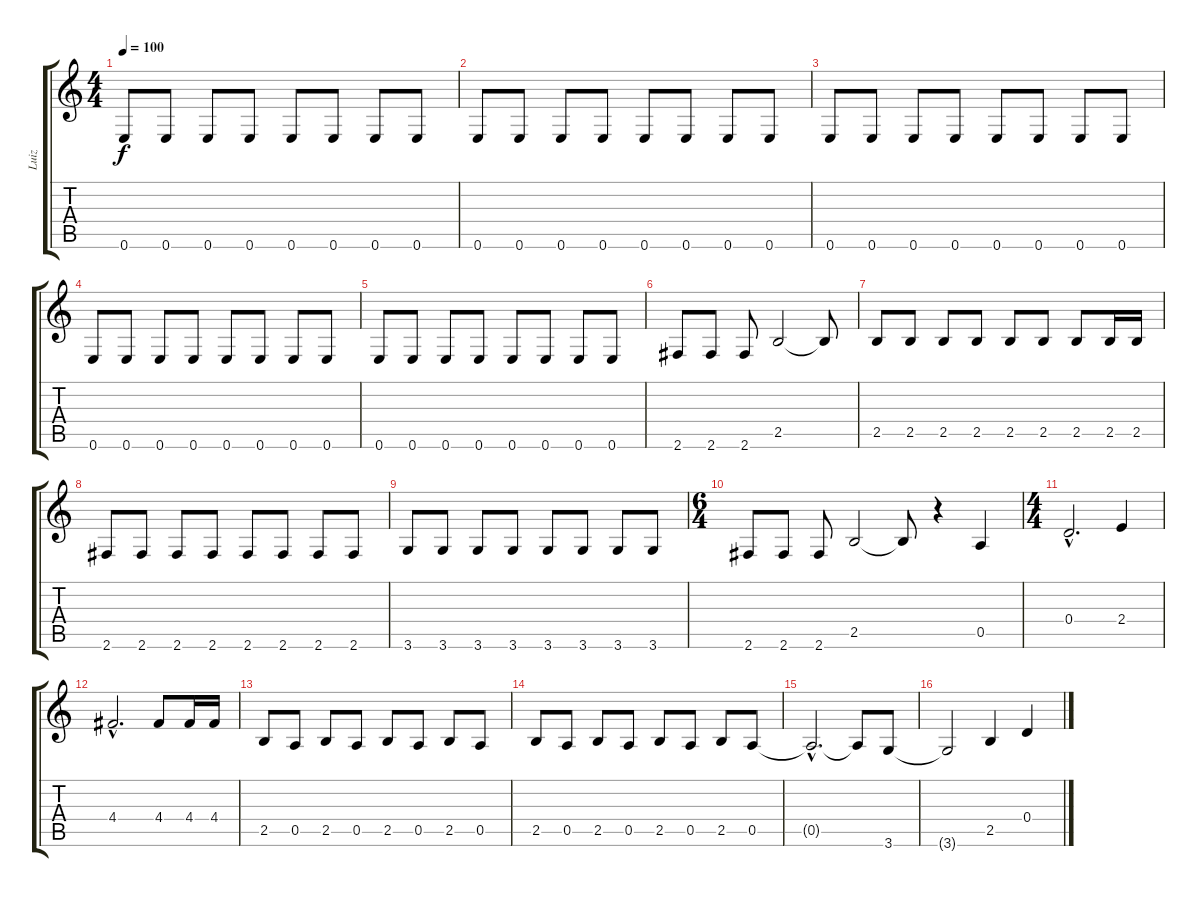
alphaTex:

\track ("Luiz" "Luiz") {instrument fretlessbass}
\staff {score tabs}
\tuning (E4 B3 G3 D3 A2 E2) {hide}
\ts (4 4)
\tempo 100
\clef g2
\ks c
0.6.8{dy f} 0.6.8 0.6.8 0.6.8 0.6.8 0.6.8 0.6.8 0.6.8 |
0.6.8 0.6.8 0.6.8 0.6.8 0.6.8 0.6.8 0.6.8 0.6.8 |
0.6.8 0.6.8 0.6.8 0.6.8 0.6.8 0.6.8 0.6.8 0.6.8 |
0.6.8 0.6.8 0.6.8 0.6.8 0.6.8 0.6.8 0.6.8 0.6.8 |
0.6.8 0.6.8 0.6.8 0.6.8 0.6.8 0.6.8 0.6.8 0.6.8 |
2.6.8 2.6.8 2.6.8 2.5.2 2.5{t}.8 |
2.5.8 2.5.8 2.5.8 2.5.8 2.5.8 2.5.8 2.5.8 2.5.16 2.5.16 |
2.6.8 2.6.8 2.6.8 2.6.8 2.6.8 2.6.8 2.6.8 2.6.8 |
3.6.8 3.6.8 3.6.8 3.6.8 3.6.8 3.6.8 3.6.8 3.6.8 |
\ts (6 4)
2.6.8 2.6.8 2.6.8 2.5.2 2.5{t}.8 r.4 0.5.4 |
\ts (4 4)
0.4{hac}.2{d} 2.4.4 |
4.4{hac}.2{d} 4.4.8 4.4.16 4.4.16 |
2.5.8 0.5.8 2.5.8 0.5.8 2.5.8 0.5.8 2.5.8 0.5.8 |
2.5.8 0.5.8 2.5.8 0.5.8 2.5.8 0.5.8 2.5.8 0.5.8 |
0.5{hac t}.2{d} 0.5{t}.8 3.6.8 |
3.6{t}.2 2.5.4 0.4.4
